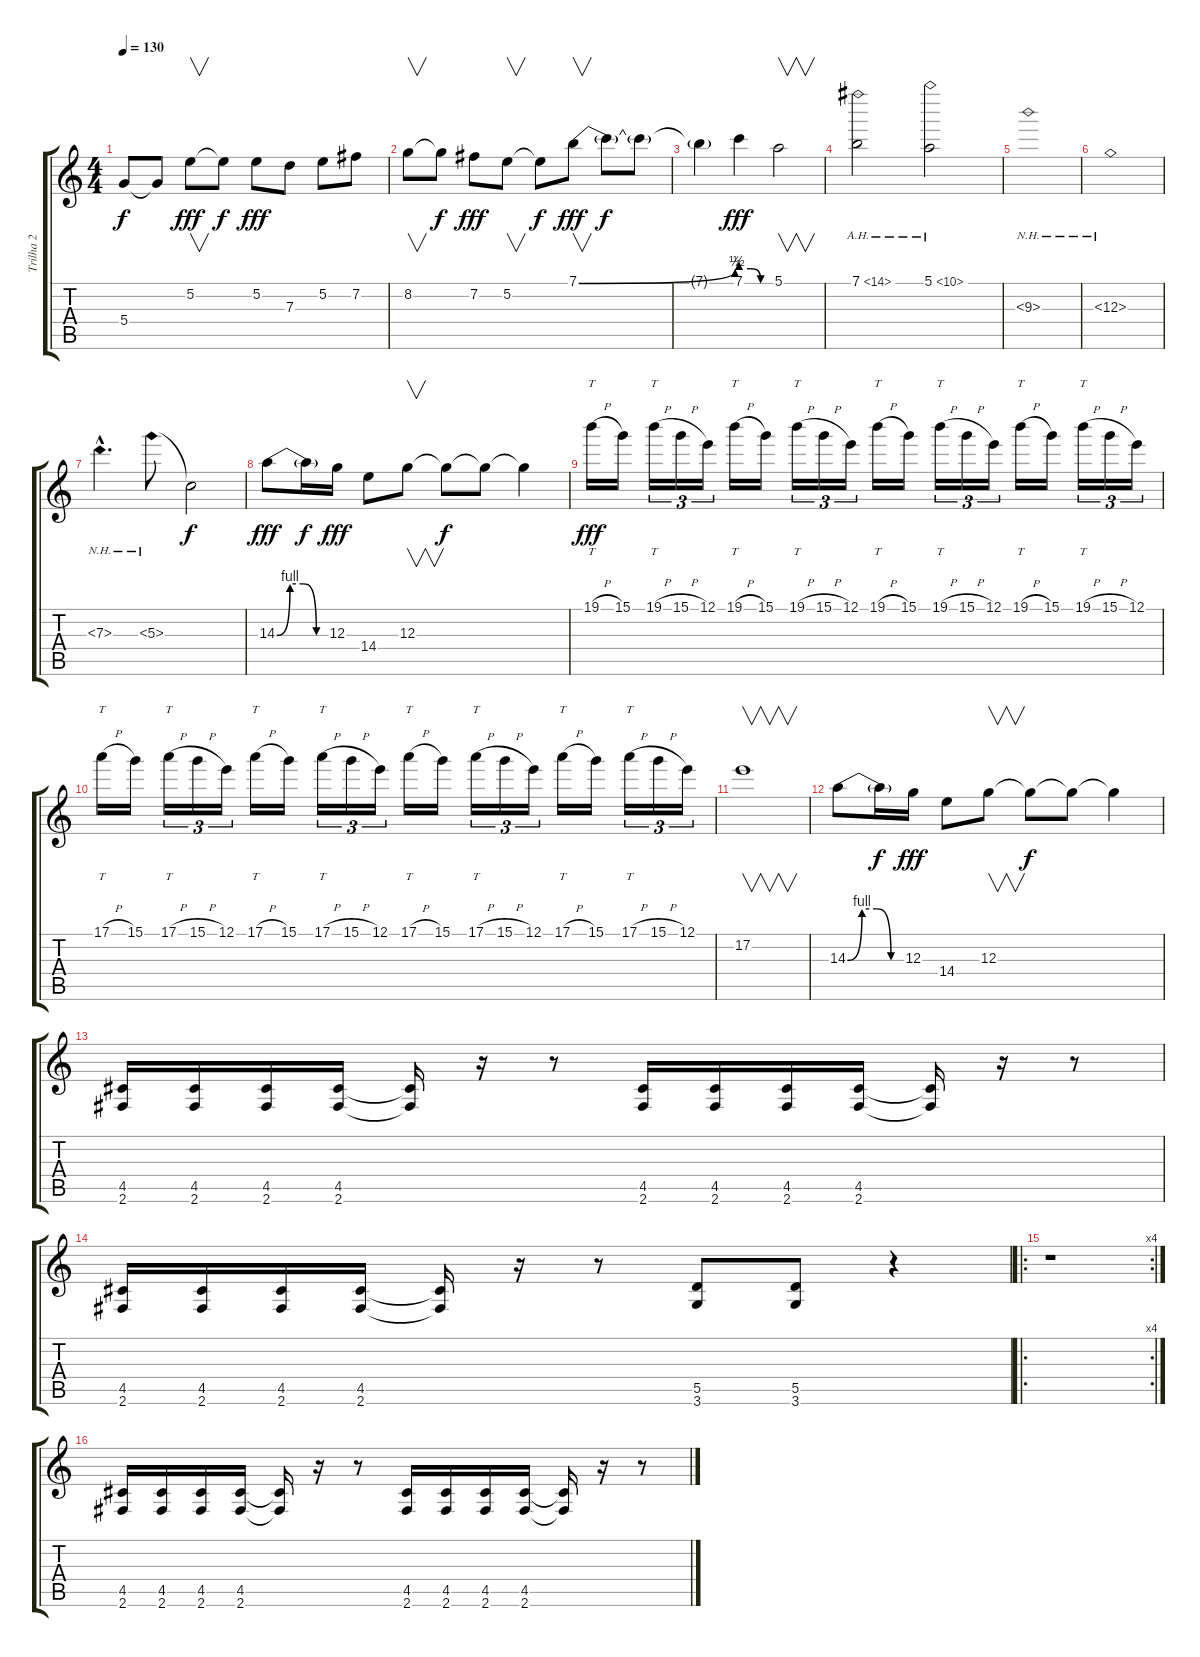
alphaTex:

\track ("Trilha 2" "Trilha 2") {instrument distortionguitar}
\staff {score tabs}
\tuning (E4 B3 G3 D3 A2 E2) {hide}
\ts (4 4)
\tempo 130
\clef g2
\ks c
5.4{t}.8{dy f} 5.4{t}.8 5.2.8{v dy fff} 5.2{t}.8{dy f} 5.2.8{dy fff} 7.3.8 5.2.8 7.2.8 |
8.2.8{v} 8.2{t}.8{dy f} 7.2.8{dy fff} 5.2.8{v} 5.2{t}.8{dy f} 7.1{be (bend 0 0 60 2)}.8{v dy fff} 7.1{t}.8{dy f} 7.1{t}.8 |
7.1{t}.4 7.1{be (custom 0 2 20 2 40 0 60 0)}.4{dy fff} 5.1.2{v} |
7.1{ah 7}.2 5.1{ah 5}.2 |
9.3{nh}.1 |
12.3{nh}.1 |
7.3{nh hac}.4{d} 5.3{nh}.8 5.3{t}.2{dy f} |
14.3{be (custom 0 0 15 4 30 4 45 0 60 0)}.8{dy fff} 14.3{t}.16{dy f} 12.3.16{dy fff} 14.4.8 12.3.8{v} 12.3{t}.8{dy f} 12.3{t}.8 12.3{t}.4 |
19.1{h}.16{tt dy fff} 15.1.16 19.1{h}.16{tt tu (3 2)} 15.1{h}.16{tu (3 2)} 12.1.16{tu (3 2)} 19.1{h}.16{tt} 15.1.16 19.1{h}.16{tt tu (3 2)} 15.1{h}.16{tu (3 2)} 12.1.16{tu (3 2)} 19.1{h}.16{tt} 15.1.16 19.1{h}.16{tt tu (3 2)} 15.1{h}.16{tu (3 2)} 12.1.16{tu (3 2)} 19.1{h}.16{tt} 15.1.16 19.1{h}.16{tt tu (3 2)} 15.1{h}.16{tu (3 2)} 12.1.16{tu (3 2)} |
17.1{h}.16{tt} 15.1.16 17.1{h}.16{tt tu (3 2)} 15.1{h}.16{tu (3 2)} 12.1.16{tu (3 2)} 17.1{h}.16{tt} 15.1.16 17.1{h}.16{tt tu (3 2)} 15.1{h}.16{tu (3 2)} 12.1.16{tu (3 2)} 17.1{h}.16{tt} 15.1.16 17.1{h}.16{tt tu (3 2)} 15.1{h}.16{tu (3 2)} 12.1.16{tu (3 2)} 17.1{h}.16{tt} 15.1.16 17.1{h}.16{tt tu (3 2)} 15.1{h}.16{tu (3 2)} 12.1.16{tu (3 2)} |
17.2.1{v} |
14.3{be (custom 0 0 15 4 30 4 45 0 60 0)}.8 14.3{t}.16{dy f} 12.3.16{dy fff} 14.4.8 12.3.8{v} 12.3{t}.8{dy f} 12.3{t}.8 12.3{t}.4 |
(4.5 2.6).16 (4.5 2.6).16 (4.5 2.6).16 (4.5 2.6).16 (4.5{t} 2.6{t}).16 r.16 r.8 (4.5 2.6).16 (4.5 2.6).16 (4.5 2.6).16 (4.5 2.6).16 (4.5{t} 2.6{t}).16 r.16 r.8 |
(4.5 2.6).16 (4.5 2.6).16 (4.5 2.6).16 (4.5 2.6).16 (4.5{t} 2.6{t}).16 r.16 r.8 (5.5 3.6).8 (5.5 3.6).8 r.4 |
\ro
\rc 4
r.1 |
(4.5 2.6).16 (4.5 2.6).16 (4.5 2.6).16 (4.5 2.6).16 (4.5{t} 2.6{t}).16 r.16 r.8 (4.5 2.6).16 (4.5 2.6).16 (4.5 2.6).16 (4.5 2.6).16 (4.5{t} 2.6{t}).16 r.16 r.8
